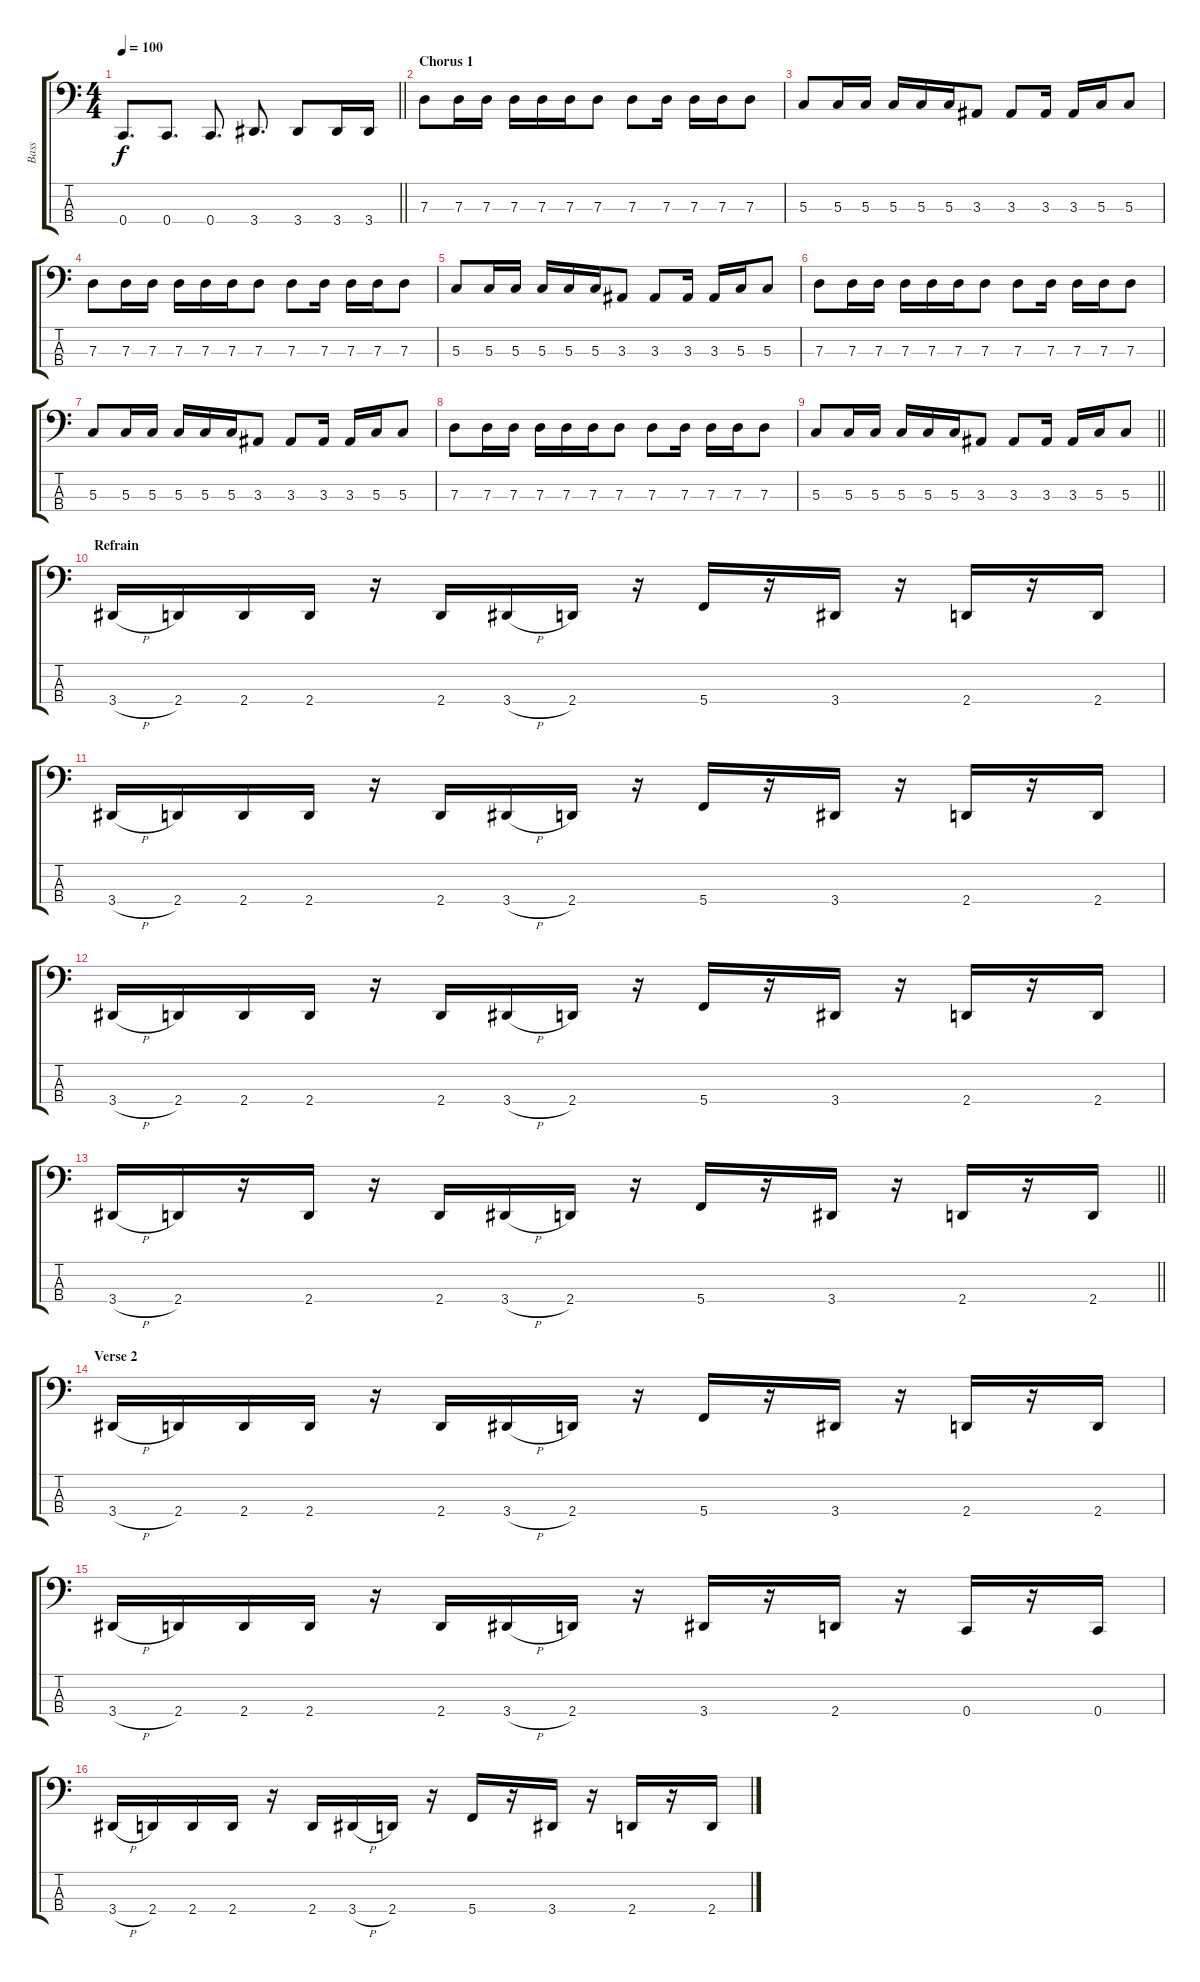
\track ("Bass" "Bass") {instrument electricbassfinger}
\staff {score tabs}
\tuning (F2 C2 G1 C1) {hide}
\ts (4 4)
\tempo 100
\clef f4
\barLineRight lightlight
\ks c
0.4.8{d dy f} 0.4.8{d} 0.4.8{d} 3.4.8{d} 3.4.8 3.4.16 3.4.16 |
\section ("" "Chorus 1")
7.3.8 7.3.16 7.3.16 7.3.16 7.3.16 7.3.16 7.3.8 7.3.8 7.3.16 7.3.16 7.3.16 7.3.8 |
5.3.8 5.3.16 5.3.16 5.3.16 5.3.16 5.3.16 3.3.8 3.3.8 3.3.16 3.3.16 5.3.16 5.3.8 |
7.3.8 7.3.16 7.3.16 7.3.16 7.3.16 7.3.16 7.3.8 7.3.8 7.3.16 7.3.16 7.3.16 7.3.8 |
5.3.8 5.3.16 5.3.16 5.3.16 5.3.16 5.3.16 3.3.8 3.3.8 3.3.16 3.3.16 5.3.16 5.3.8 |
7.3.8 7.3.16 7.3.16 7.3.16 7.3.16 7.3.16 7.3.8 7.3.8 7.3.16 7.3.16 7.3.16 7.3.8 |
5.3.8 5.3.16 5.3.16 5.3.16 5.3.16 5.3.16 3.3.8 3.3.8 3.3.16 3.3.16 5.3.16 5.3.8 |
7.3.8 7.3.16 7.3.16 7.3.16 7.3.16 7.3.16 7.3.8 7.3.8 7.3.16 7.3.16 7.3.16 7.3.8 |
\barLineRight lightlight
5.3.8 5.3.16 5.3.16 5.3.16 5.3.16 5.3.16 3.3.8 3.3.8 3.3.16 3.3.16 5.3.16 5.3.8 |
\section ("" "Refrain")
3.4{h}.16 2.4.16 2.4.16 2.4.16 r.16 2.4.16 3.4{h}.16 2.4.16 r.16 5.4.16 r.16 3.4.16 r.16 2.4.16 r.16 2.4.16 |
3.4{h}.16 2.4.16 2.4.16 2.4.16 r.16 2.4.16 3.4{h}.16 2.4.16 r.16 5.4.16 r.16 3.4.16 r.16 2.4.16 r.16 2.4.16 |
3.4{h}.16 2.4.16 2.4.16 2.4.16 r.16 2.4.16 3.4{h}.16 2.4.16 r.16 5.4.16 r.16 3.4.16 r.16 2.4.16 r.16 2.4.16 |
\barLineRight lightlight
3.4{h}.16 2.4.16 r.16 2.4.16 r.16 2.4.16 3.4{h}.16 2.4.16 r.16 5.4.16 r.16 3.4.16 r.16 2.4.16 r.16 2.4.16 |
\section ("" "Verse 2")
3.4{h}.16 2.4.16 2.4.16 2.4.16 r.16 2.4.16 3.4{h}.16 2.4.16 r.16 5.4.16 r.16 3.4.16 r.16 2.4.16 r.16 2.4.16 |
3.4{h}.16 2.4.16 2.4.16 2.4.16 r.16 2.4.16 3.4{h}.16 2.4.16 r.16 3.4.16 r.16 2.4.16 r.16 0.4.16 r.16 0.4.16 |
3.4{h}.16 2.4.16 2.4.16 2.4.16 r.16 2.4.16 3.4{h}.16 2.4.16 r.16 5.4.16 r.16 3.4.16 r.16 2.4.16 r.16 2.4.16
